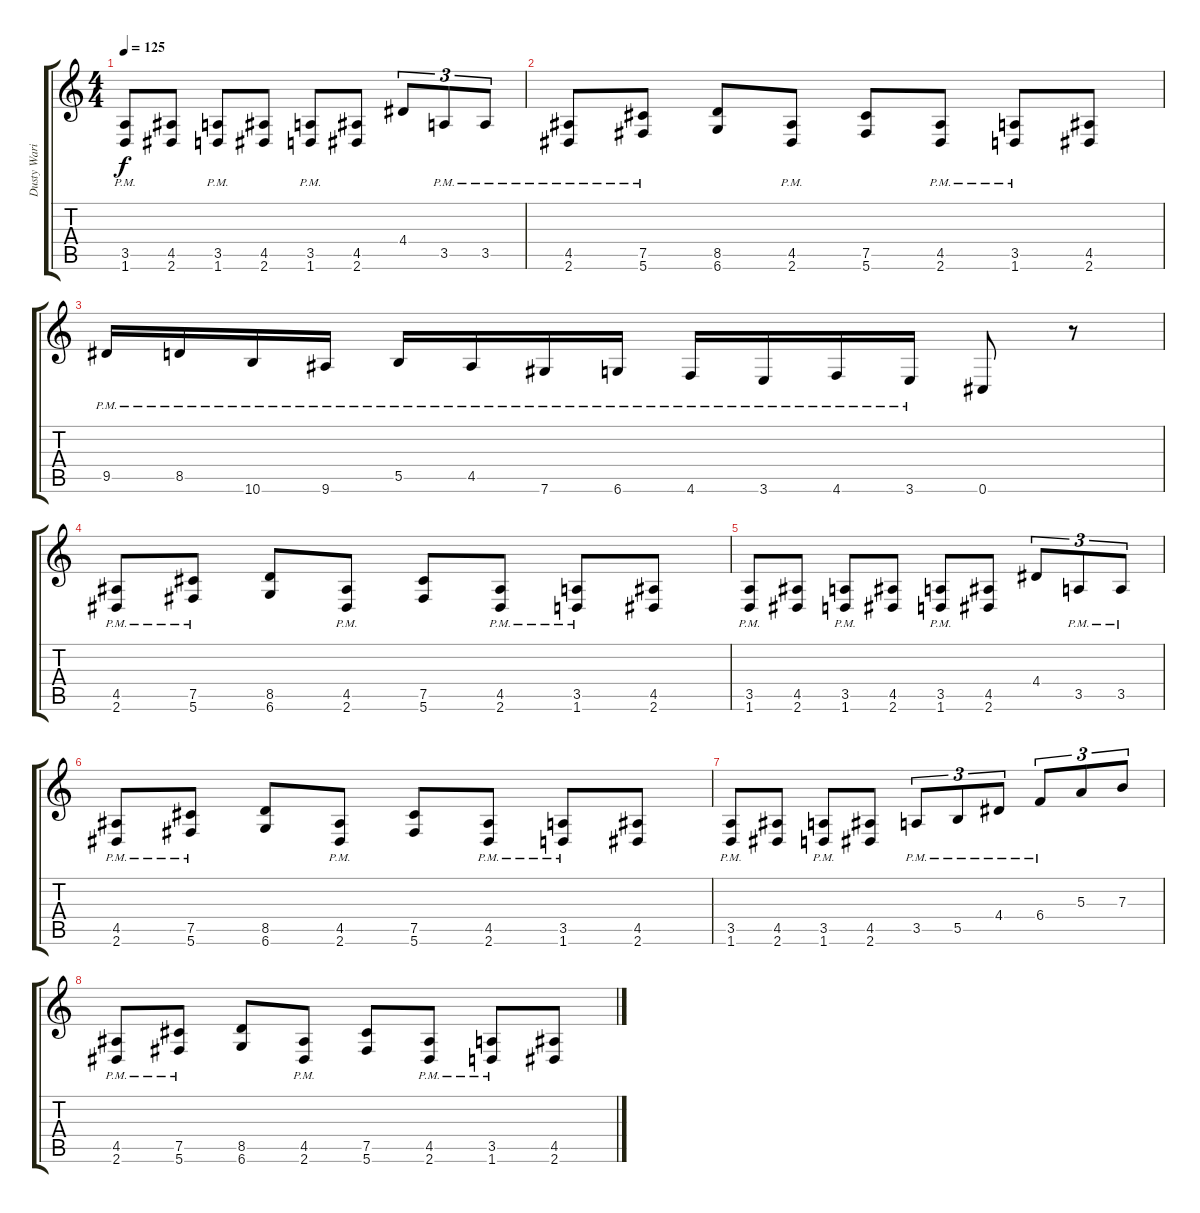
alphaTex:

\track ("Dusty Waring - Rhythm" "Dusty Wari") {instrument distortionguitar}
\staff {score tabs}
\tuning (Db4 Ab3 E3 B2 Gb2 Db2) {hide}
\ts (4 4)
\tempo 125
\clef g2
\ks c
(3.5{pm} 1.6{pm}).8{dy f} (4.5 2.6).8 (3.5{pm} 1.6{pm}).8 (4.5 2.6).8 (3.5{pm} 1.6{pm}).8 (4.5 2.6).8 4.4.8{tu (3 2)} 3.5{pm}.8{tu (3 2)} 3.5{pm}.8{tu (3 2)} |
(4.5{pm} 2.6{pm}).8 (7.5{pm} 5.6{pm}).8 (8.5 6.6).8 (4.5{pm} 2.6{pm}).8 (7.5 5.6).8 (4.5{pm} 2.6{pm}).8 (3.5{pm} 1.6{pm}).8 (4.5 2.6).8 |
9.5{pm}.16 8.5{pm}.16 10.6{pm}.16 9.6{pm}.16 5.5{pm}.16 4.5{pm}.16 7.6{pm}.16 6.6{pm}.16 4.6{pm}.16 3.6{pm}.16 4.6{pm}.16 3.6{pm}.16 0.6.8 r.8 |
(4.5{pm} 2.6{pm}).8 (7.5{pm} 5.6{pm}).8 (8.5 6.6).8 (4.5{pm} 2.6{pm}).8 (7.5 5.6).8 (4.5{pm} 2.6{pm}).8 (3.5{pm} 1.6{pm}).8 (4.5 2.6).8 |
(3.5{pm} 1.6{pm}).8 (4.5 2.6).8 (3.5{pm} 1.6{pm}).8 (4.5 2.6).8 (3.5{pm} 1.6{pm}).8 (4.5 2.6).8 4.4.8{tu (3 2)} 3.5{pm}.8{tu (3 2)} 3.5{pm}.8{tu (3 2)} |
(4.5{pm} 2.6{pm}).8 (7.5{pm} 5.6{pm}).8 (8.5 6.6).8 (4.5{pm} 2.6{pm}).8 (7.5 5.6).8 (4.5{pm} 2.6{pm}).8 (3.5{pm} 1.6{pm}).8 (4.5 2.6).8 |
(3.5{pm} 1.6{pm}).8 (4.5 2.6).8 (3.5{pm} 1.6{pm}).8 (4.5 2.6).8 3.5{pm}.8{tu (3 2)} 5.5{pm}.8{tu (3 2)} 4.4{pm}.8{tu (3 2)} 6.4{pm}.8{tu (3 2)} 5.3.8{tu (3 2)} 7.3.8{tu (3 2)} |
(4.5{pm} 2.6{pm}).8 (7.5{pm} 5.6{pm}).8 (8.5 6.6).8 (4.5{pm} 2.6{pm}).8 (7.5 5.6).8 (4.5{pm} 2.6{pm}).8 (3.5{pm} 1.6{pm}).8 (4.5 2.6).8
